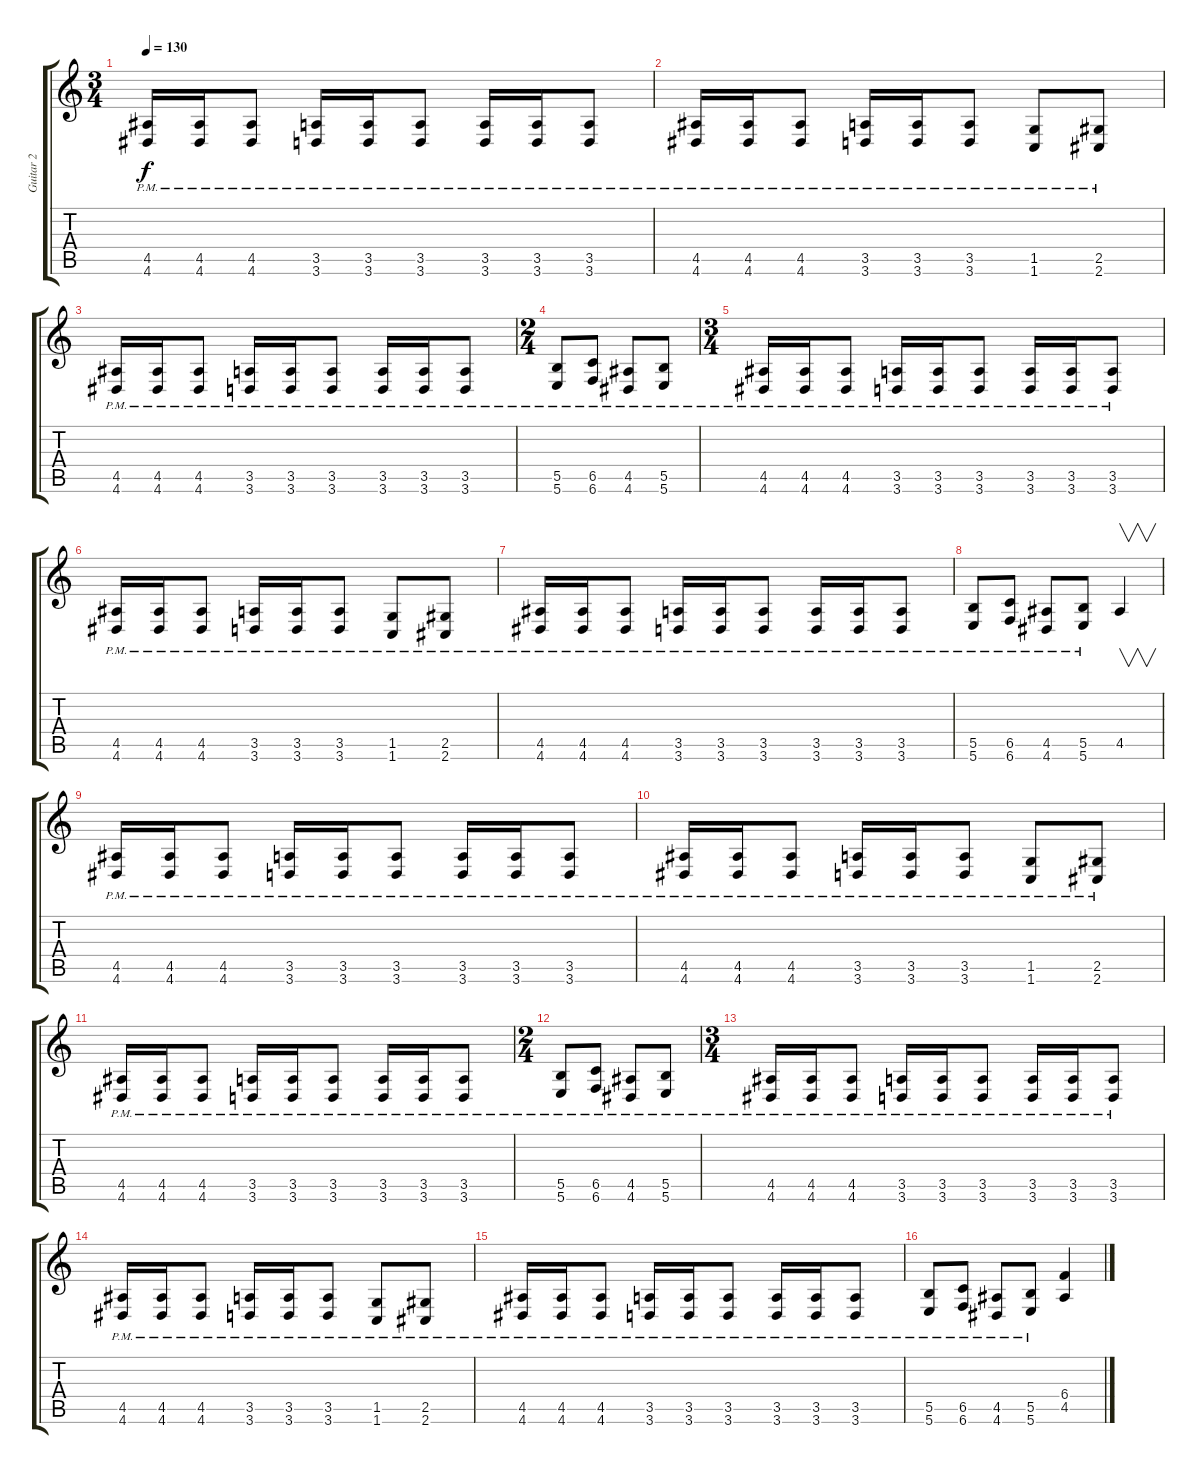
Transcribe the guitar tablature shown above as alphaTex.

\track ("Guitar 2" "Guitar 2") {instrument distortionguitar}
\staff {score tabs}
\tuning (Db4 Ab3 E3 B2 Gb2 B1) {hide}
\ts (3 4)
\tempo 130
\clef g2
\ks c
(4.5{pm} 4.6{pm}).16{dy f instrument distortionguitar} (4.5{pm} 4.6{pm}).16 (4.5{pm} 4.6{pm}).8 (3.5{pm} 3.6{pm}).16 (3.5{pm} 3.6{pm}).16 (3.5{pm} 3.6{pm}).8 (3.5{pm} 3.6{pm}).16 (3.5{pm} 3.6{pm}).16 (3.5{pm} 3.6{pm}).8 |
(4.5{pm} 4.6{pm}).16 (4.5{pm} 4.6{pm}).16 (4.5{pm} 4.6{pm}).8 (3.5{pm} 3.6{pm}).16 (3.5{pm} 3.6{pm}).16 (3.5{pm} 3.6{pm}).8 (1.5{pm} 1.6{pm}).8 (2.5{pm} 2.6{pm}).8 |
(4.5{pm} 4.6{pm}).16 (4.5{pm} 4.6{pm}).16 (4.5{pm} 4.6{pm}).8 (3.5{pm} 3.6{pm}).16 (3.5{pm} 3.6{pm}).16 (3.5{pm} 3.6{pm}).8 (3.5{pm} 3.6{pm}).16 (3.5{pm} 3.6{pm}).16 (3.5{pm} 3.6{pm}).8 |
\ts (2 4)
(5.5{pm} 5.6{pm}).8 (6.5{pm} 6.6{pm}).8 (4.5{pm} 4.6{pm}).8 (5.5{pm} 5.6{pm}).8 |
\ts (3 4)
(4.5{pm} 4.6{pm}).16 (4.5{pm} 4.6{pm}).16 (4.5{pm} 4.6{pm}).8 (3.5{pm} 3.6{pm}).16 (3.5{pm} 3.6{pm}).16 (3.5{pm} 3.6{pm}).8 (3.5{pm} 3.6{pm}).16 (3.5{pm} 3.6{pm}).16 (3.5{pm} 3.6{pm}).8 |
(4.5{pm} 4.6{pm}).16 (4.5{pm} 4.6{pm}).16 (4.5{pm} 4.6{pm}).8 (3.5{pm} 3.6{pm}).16 (3.5{pm} 3.6{pm}).16 (3.5{pm} 3.6{pm}).8 (1.5{pm} 1.6{pm}).8 (2.5{pm} 2.6{pm}).8 |
(4.5{pm} 4.6{pm}).16 (4.5{pm} 4.6{pm}).16 (4.5{pm} 4.6{pm}).8 (3.5{pm} 3.6{pm}).16 (3.5{pm} 3.6{pm}).16 (3.5{pm} 3.6{pm}).8 (3.5{pm} 3.6{pm}).16 (3.5{pm} 3.6{pm}).16 (3.5{pm} 3.6{pm}).8 |
(5.5{pm} 5.6{pm}).8 (6.5{pm} 6.6{pm}).8 (4.5{pm} 4.6{pm}).8 (5.5{pm} 5.6{pm}).8 4.5.4{v instrument guitarharmonics} |
(4.5{pm} 4.6{pm}).16{instrument distortionguitar} (4.5{pm} 4.6{pm}).16 (4.5{pm} 4.6{pm}).8 (3.5{pm} 3.6{pm}).16 (3.5{pm} 3.6{pm}).16 (3.5{pm} 3.6{pm}).8 (3.5{pm} 3.6{pm}).16 (3.5{pm} 3.6{pm}).16 (3.5{pm} 3.6{pm}).8 |
(4.5{pm} 4.6{pm}).16 (4.5{pm} 4.6{pm}).16 (4.5{pm} 4.6{pm}).8 (3.5{pm} 3.6{pm}).16 (3.5{pm} 3.6{pm}).16 (3.5{pm} 3.6{pm}).8 (1.5{pm} 1.6{pm}).8 (2.5{pm} 2.6{pm}).8 |
(4.5{pm} 4.6{pm}).16 (4.5{pm} 4.6{pm}).16 (4.5{pm} 4.6{pm}).8 (3.5{pm} 3.6{pm}).16 (3.5{pm} 3.6{pm}).16 (3.5{pm} 3.6{pm}).8 (3.5{pm} 3.6{pm}).16 (3.5{pm} 3.6{pm}).16 (3.5{pm} 3.6{pm}).8 |
\ts (2 4)
(5.5{pm} 5.6{pm}).8 (6.5{pm} 6.6{pm}).8 (4.5{pm} 4.6{pm}).8 (5.5{pm} 5.6{pm}).8 |
\ts (3 4)
(4.5{pm} 4.6{pm}).16 (4.5{pm} 4.6{pm}).16 (4.5{pm} 4.6{pm}).8 (3.5{pm} 3.6{pm}).16 (3.5{pm} 3.6{pm}).16 (3.5{pm} 3.6{pm}).8 (3.5{pm} 3.6{pm}).16 (3.5{pm} 3.6{pm}).16 (3.5{pm} 3.6{pm}).8 |
(4.5{pm} 4.6{pm}).16 (4.5{pm} 4.6{pm}).16 (4.5{pm} 4.6{pm}).8 (3.5{pm} 3.6{pm}).16 (3.5{pm} 3.6{pm}).16 (3.5{pm} 3.6{pm}).8 (1.5{pm} 1.6{pm}).8 (2.5{pm} 2.6{pm}).8 |
(4.5{pm} 4.6{pm}).16 (4.5{pm} 4.6{pm}).16 (4.5{pm} 4.6{pm}).8 (3.5{pm} 3.6{pm}).16 (3.5{pm} 3.6{pm}).16 (3.5{pm} 3.6{pm}).8 (3.5{pm} 3.6{pm}).16 (3.5{pm} 3.6{pm}).16 (3.5{pm} 3.6{pm}).8 |
(5.5{pm} 5.6{pm}).8 (6.5{pm} 6.6{pm}).8 (4.5{pm} 4.6{pm}).8 (5.5{pm} 5.6{pm}).8 (6.4 4.5).4
